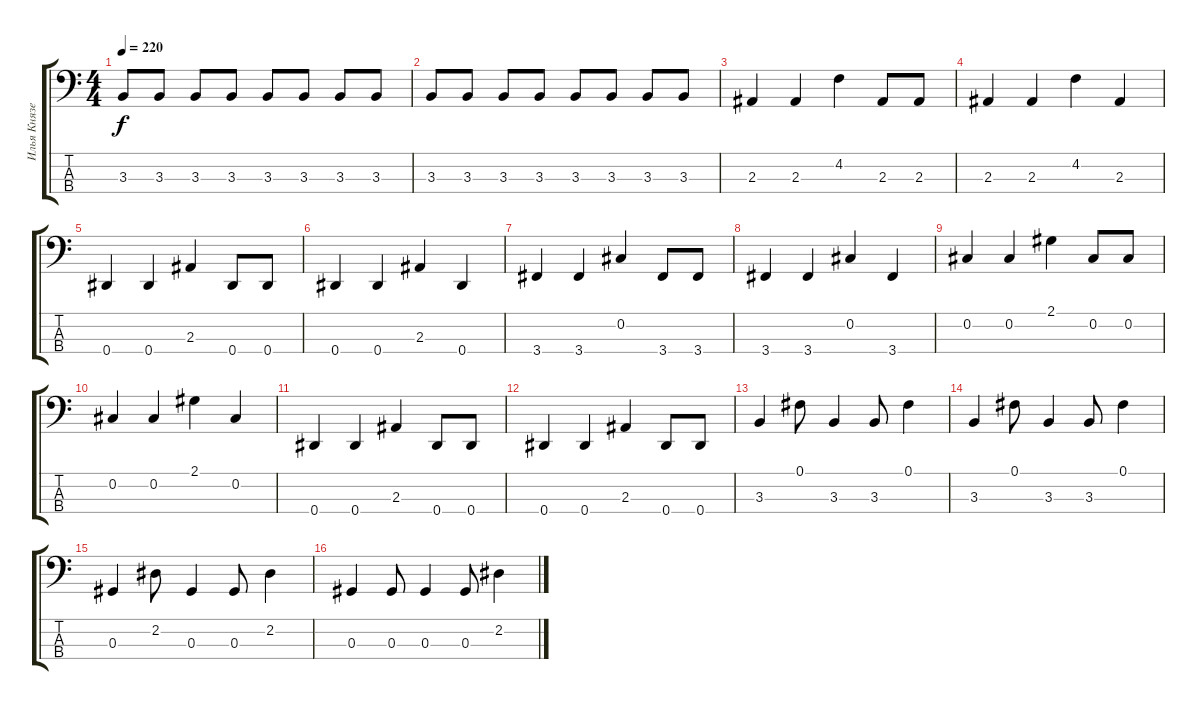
\track ("Илья Князев" "Илья Князе") {instrument electricbasspick}
\staff {score tabs}
\tuning (Gb2 Db2 Ab1 Eb1) {hide}
\ts (4 4)
\tempo 220
\clef f4
\ks c
3.3.8{dy f} 3.3.8 3.3.8 3.3.8 3.3.8 3.3.8 3.3.8 3.3.8 |
3.3.8 3.3.8 3.3.8 3.3.8 3.3.8 3.3.8 3.3.8 3.3.8 |
2.3.4 2.3.4 4.2.4 2.3.8 2.3.8 |
2.3.4 2.3.4 4.2.4 2.3.4 |
0.4.4 0.4.4 2.3.4 0.4.8 0.4.8 |
0.4.4 0.4.4 2.3.4 0.4.4 |
3.4.4 3.4.4 0.2.4 3.4.8 3.4.8 |
3.4.4 3.4.4 0.2.4 3.4.4 |
0.2.4 0.2.4 2.1.4 0.2.8 0.2.8 |
0.2.4 0.2.4 2.1.4 0.2.4 |
0.4.4 0.4.4 2.3.4 0.4.8 0.4.8 |
0.4.4 0.4.4 2.3.4 0.4.8 0.4.8 |
3.3.4 0.1.8 3.3.4 3.3.8 0.1.4 |
3.3.4 0.1.8 3.3.4 3.3.8 0.1.4 |
0.3.4 2.2.8 0.3.4 0.3.8 2.2.4 |
0.3.4 0.3.8 0.3.4 0.3.8 2.2.4
